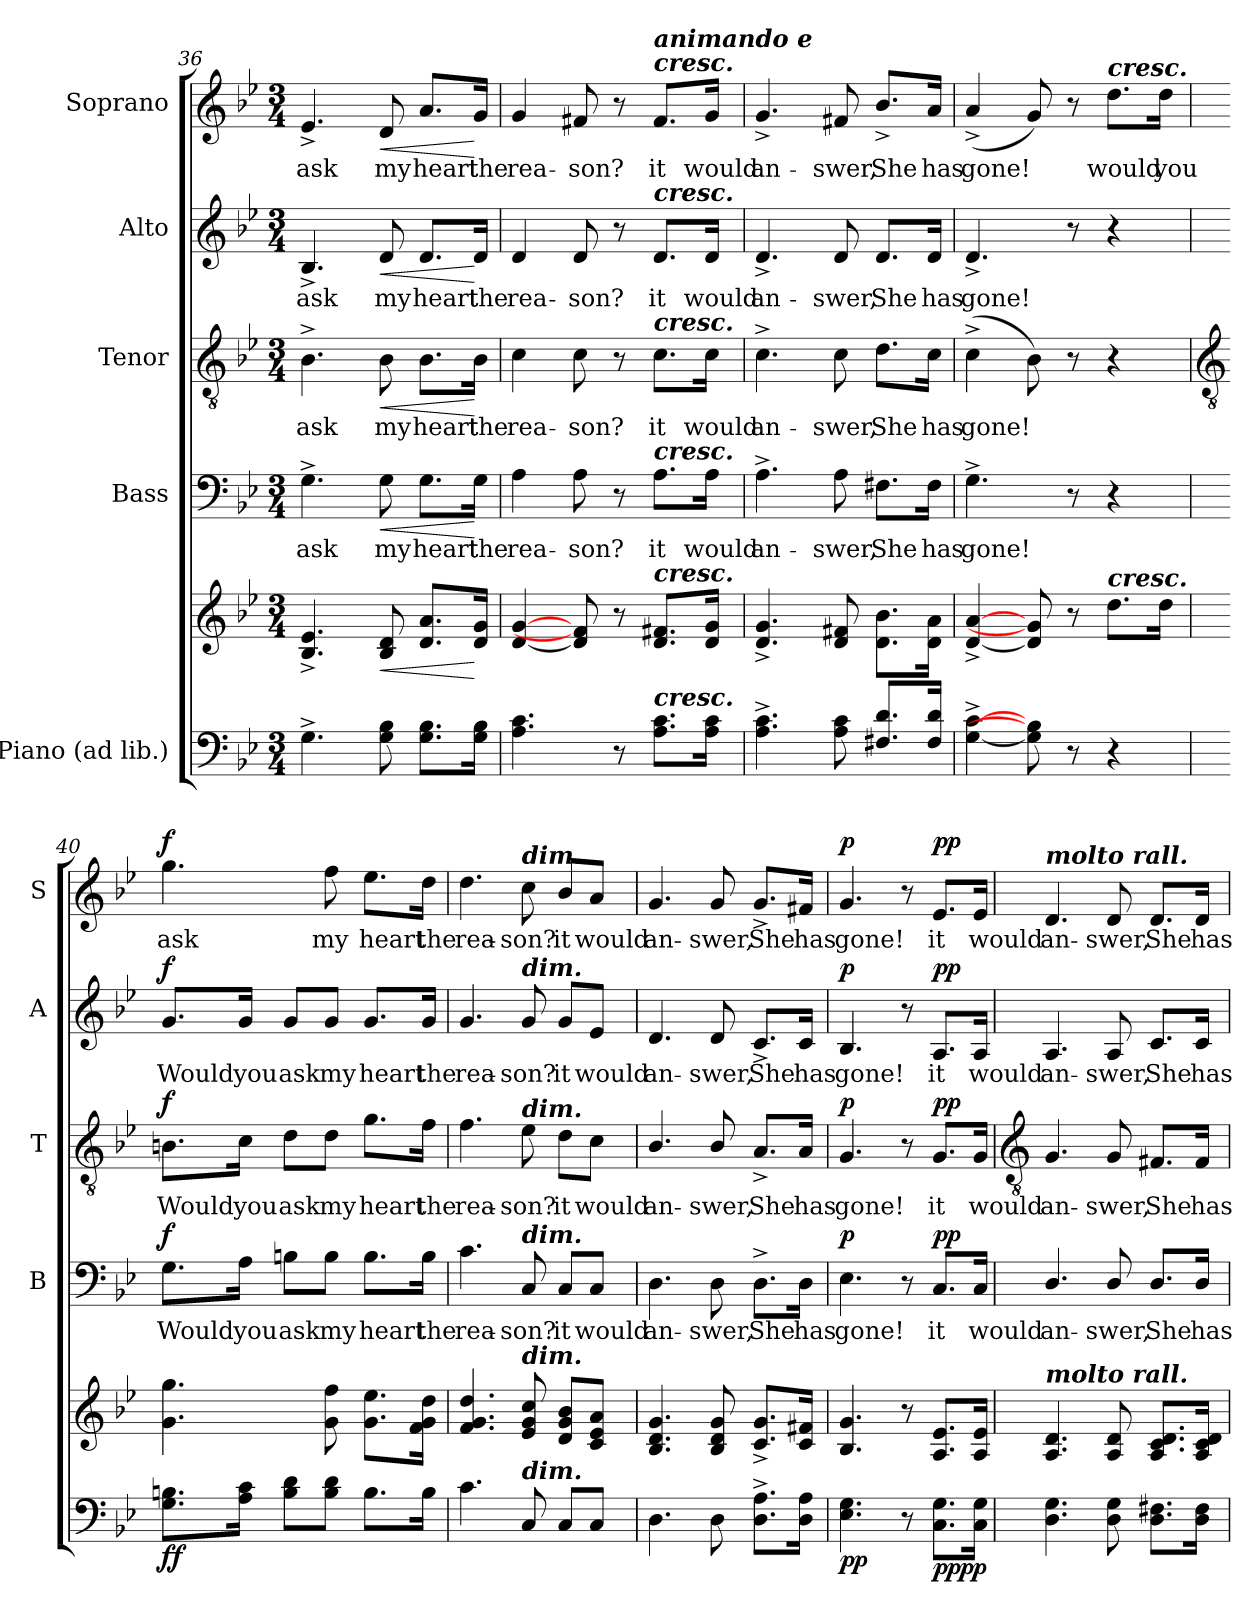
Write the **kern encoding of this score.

**kern	**kern	**dynam	**kern	**text	**dynam	**kern	**text	**dynam	**kern	**text	**dynam	**kern	**text	**dynam
*part5	*part5	*part5	*part4	*part4	*part4	*part3	*part3	*part3	*part2	*part2	*part2	*part1	*part1	*part1
*staff6	*staff5	*staff5/6	*staff4	*staff4	*staff4	*staff3	*staff3	*staff3	*staff2	*staff2	*staff2	*staff1	*staff1	*staff1
*I"Piano (ad lib.)	*	*	*I"Bass	*	*	*I"Tenor	*	*	*I"Alto	*	*	*I"Soprano	*	*
*	*	*	*I'B	*	*	*I'T	*	*	*I'A	*	*	*I'S	*	*
*clefF4	*clefG2	*	*clefF4	*	*	*clefGv2	*	*	*clefG2	*	*	*clefG2	*	*
*k[b-e-]	*k[b-e-]	*	*k[b-e-]	*	*	*k[b-e-]	*	*	*k[b-e-]	*	*	*k[b-e-]	*	*
*B-:	*B-:	*	*B-:	*	*	*B-:	*	*	*B-:	*	*	*B-:	*	*
*M3/4	*M3/4	*	*M3/4	*	*	*M3/4	*	*	*M3/4	*	*	*M3/4	*	*
=36	=36	=36	=36	=36	=36	=36	=36	=36	=36	=36	=36	=36	=36	=36
!	!	!	!	!LO:LY:b	!	!	!LO:LY:b	!	!	!LO:LY:b	!	!	!LO:LY:b	!
4.G^	4.B-^ 4.e-^	.	4.G^	ask	.	4.B-^	ask	.	4.B-^	ask	.	4.e-^	ask	.
!	!	!LO:HP:b	!	!LO:LY:b	!LO:HP:b	!	!LO:LY:b	!LO:HP:b	!	!LO:LY:b	!LO:HP:b	!	!LO:LY:b	!LO:HP:b
8G 8B-	8B- 8d	<	8G	my	<	8B-	my	<	8d	my	<	8d	my	<
!	!	!	!	!LO:LY:b	!	!	!LO:LY:b	!	!	!LO:LY:b	!	!	!LO:LY:b	!
8.G 8.B-L	8.d 8.aL	.	8.G\L	heart	.	8.B-\L	heart	.	8.d/L	heart	.	8.a/L	heart	.
!	!	!	!	!LO:LY:b	!	!	!LO:LY:b	!	!	!LO:LY:b	!	!	!LO:LY:b	!
16G 16B-J	16d 16gJ	[	16G\Jk	the	[	16B-\Jk	the	[	16d/Jk	the	[	16g/Jk	the	[
=37	=37	=37	=37	=37	=37	=37	=37	=37	=37	=37	=37	=37	=37	=37
!	!	!	!	!LO:LY:b	!	!	!LO:LY:b	!	!	!LO:LY:b	!	!	!LO:LY:b	!
4.A 4.c	[4d [4g	.	4A	rea-	.	4c	rea-	.	4d	rea-	.	4g	rea-	.
!	!	!	!	!LO:LY:b	!	!	!LO:LY:b	!	!	!LO:LY:b	!	!	!LO:LY:b	!
.	8d] 8f#]	.	8A	-son?	.	8c	-son?	.	8d	-son?	.	8f#X	-son?	.
8r	8r	.	8r	.	.	8r	.	.	8r	.	.	8r	.	.
!	!	!	!	!	!	!	!	!	!	!	!	!LO:TX:a:Bi:t=cresc.	!	!
!	!	!	!	!	!	!	!	!	!	!	!	!LO:TX:a:Bi:t=animando e	!	!
!	!	!	!	!	!	!	!	!	!LO:TX:a:Bi:t=cresc.	!	!	!	!	!
!	!	!	!	!	!	!LO:TX:a:Bi:t=cresc.	!	!	!	!	!	!	!	!
!	!	!	!LO:TX:a:Bi:t=cresc.	!	!	!	!	!	!	!	!	!	!	!
!	!LO:TX:a:Bi:t=cresc.	!	!	!	!	!	!	!	!	!	!	!	!	!
!LO:TX:a:Bi:t=cresc.	!	!	!	!	!	!	!	!	!	!	!	!	!	!
!	!	!	!	!LO:LY:b	!	!	!LO:LY:b	!	!	!LO:LY:b	!	!	!LO:LY:b	!
8.A 8.cL	8.d 8.f#L	.	8.A\L	it	.	8.c\L	it	.	8.d/L	it	.	8.f#/L	it	.
!	!	!	!	!LO:LY:b	!	!	!LO:LY:b	!	!	!LO:LY:b	!	!	!LO:LY:b	!
16A 16cJ	16d 16gJ	.	16A\Jk	would	.	16c\Jk	would	.	16d/Jk	would	.	16g/Jk	would	.
=38	=38	=38	=38	=38	=38	=38	=38	=38	=38	=38	=38	=38	=38	=38
!	!	!	!	!LO:LY:b	!	!	!LO:LY:b	!	!	!LO:LY:b	!	!	!LO:LY:b	!
4.A^ 4.c^	4.d^ 4.g^	.	4.A^	an-	.	4.c^	an-	.	4.d^	an-	.	4.g^	an-	.
!	!	!	!	!LO:LY:b	!	!	!LO:LY:b	!	!	!LO:LY:b	!	!	!LO:LY:b	!
8A 8c	8d 8f#X	.	8A	-swer,	.	8c	-swer,	.	8d	-swer,	.	8f#X	-swer,	.
!	!	!	!	!LO:LY:b	!	!	!LO:LY:b	!	!	!LO:LY:b	!	!	!LO:LY:b	!
8.F#X\ 8.d\L	8.d\ 8.b-\L	.	8.F#X\L	She	.	8.d\L	She	.	8.d/L	She	.	8.b-^/L	She	.
!	!	!	!	!LO:LY:b	!	!	!LO:LY:b	!	!	!LO:LY:b	!	!	!LO:LY:b	!
16F#/ 16d/J	16d 16aJ	.	16F#\Jk	has	.	16c\Jk	has	.	16d/Jk	has	.	16a/Jk	has	.
=39	=39	=39	=39	=39	=39	=39	=39	=39	=39	=39	=39	=39	=39	=39
!	!	!	!	!LO:LY:b	!	!	!LO:LY:b	!	!	!LO:LY:b	!	!	!LO:LY:b	!
[4G^ [4c^	[4d^ [4a^	.	4.G^	gone!	.	(>4c^	gone!	.	4.d^	gone!	.	(<4a^	gone!	.
8G] 8B-]	8d] 8g]	.	.	.	.	8B-)	.	.	.	.	.	8g)	.	.
8r	8r	.	8r	.	.	8r	.	.	8r	.	.	8r	.	.
!	!	!	!	!	!	!	!	!	!	!	!	!LO:TX:a:Bi:t=cresc.	!	!
!	!LO:TX:a:Bi:t=cresc.	!	!	!	!	!	!	!	!	!	!	!	!	!
!	!	!	!	!	!	!	!	!	!	!	!	!	!LO:LY:b	!
4r	8.ddL	.	4r	.	.	4r	.	.	4r	.	.	8.dd\L	would	.
!	!	!	!	!	!	!	!	!	!	!	!	!	!LO:LY:b	!
.	16ddJ	.	.	.	.	.	.	.	.	.	.	16dd\Jk	you	.
!!LO:LB:g=z
=40	=40	=40	=40	=40	=40	=40	=40	=40	=40	=40	=40	=40	=40	=40
*	*	*	*	*	*	*clefGv2	*	*	*	*	*	*	*	*
!	!	!LO:DY:b=2	!	!LO:LY:b	!	!	!LO:LY:b	!	!	!LO:LY:b	!	!	!LO:LY:b	!
!	!	!LO:DY:n=1:b	!	!	!LO:DY:b	!	!	!LO:DY:b	!	!	!LO:DY:b	!	!	!LO:DY:b
8.G 8.BnL	4.g 4.gg	f f	8.G\L	Would	f	8.Bn\L	Would	f	8.g/L	Would	f	4.gg	ask	f
!	!	!	!	!LO:LY:b	!	!	!LO:LY:b	!	!	!LO:LY:b	!	!	!	!
16A 16cJ	.	.	16A\Jk	you	.	16c\Jk	you	.	16g/Jk	you	.	.	.	.
!	!	!	!	!LO:LY:b	!	!	!LO:LY:b	!	!	!LO:LY:b	!	!	!	!
8B 8dL	.	.	8Bn\L	ask	.	8d\L	ask	.	8g/L	ask	.	.	.	.
!	!	!	!	!LO:LY:b	!	!	!LO:LY:b	!	!	!LO:LY:b	!	!	!LO:LY:b	!
8B 8dJ	8g 8ff	.	8B\J	my	.	8d\J	my	.	8g/J	my	.	8ff	my	.
!	!	!	!	!LO:LY:b	!	!	!LO:LY:b	!	!	!LO:LY:b	!	!	!LO:LY:b	!
8.BL	8.g 8.ee-L	.	8.B\L	heart	.	8.g\L	heart	.	8.g/L	heart	.	8.ee-\L	heart	.
!	!	!	!	!LO:LY:b	!	!	!LO:LY:b	!	!	!LO:LY:b	!	!	!LO:LY:b	!
16BJ	16f 16g 16ddJ	.	16B\Jk	the	.	16f\Jk	the	.	16g/Jk	the	.	16dd\Jk	the	.
=41	=41	=41	=41	=41	=41	=41	=41	=41	=41	=41	=41	=41	=41	=41
!	!	!	!	!LO:LY:b	!	!	!LO:LY:b	!	!	!LO:LY:b	!	!	!LO:LY:b	!
4.c	4.f 4.g 4.dd	.	4.c	rea-	.	4.f	rea-	.	4.g	rea-	.	4.dd	rea-	.
!	!	!	!	!	!	!	!	!	!	!	!	!LO:TX:a:Bi:t=dim.	!	!
!	!	!	!	!	!	!	!	!	!LO:TX:a:Bi:t=dim.	!	!	!	!	!
!	!	!	!	!	!	!LO:TX:a:Bi:t=dim.	!	!	!	!	!	!	!	!
!	!	!	!LO:TX:a:Bi:t=dim.	!	!	!	!	!	!	!	!	!	!	!
!	!LO:TX:a:Bi:t=dim.	!	!	!	!	!	!	!	!	!	!	!	!	!
!LO:TX:a:Bi:t=dim.	!	!	!	!	!	!	!	!	!	!	!	!	!	!
!	!	!	!	!LO:LY:b	!	!	!LO:LY:b	!	!	!LO:LY:b	!	!	!LO:LY:b	!
8C	8e- 8g 8cc	.	8C	-son?	.	8e-	-son?	.	8g	-son?	.	8cc	-son?	.
!	!	!	!	!LO:LY:b	!	!	!LO:LY:b	!	!	!LO:LY:b	!	!	!LO:LY:b	!
8CL	8d 8g 8b-L	.	8C/L	it	.	8d\L	it	.	8g/L	it	.	8b-/L	it	.
!	!	!	!	!LO:LY:b	!	!	!LO:LY:b	!	!	!LO:LY:b	!	!	!LO:LY:b	!
8CJ	8c 8e- 8aJ	.	8C/J	would	.	8c\J	would	.	8e-/J	would	.	8a/J	would	.
=42	=42	=42	=42	=42	=42	=42	=42	=42	=42	=42	=42	=42	=42	=42
!	!	!	!	!LO:LY:b	!	!	!LO:LY:b	!	!	!LO:LY:b	!	!	!LO:LY:b	!
4.D	4.B- 4.d 4.g	.	4.D	an-	.	4.B-/	an-	.	4.d	an-	.	4.g	an-	.
!	!	!	!	!LO:LY:b	!	!	!LO:LY:b	!	!	!LO:LY:b	!	!	!LO:LY:b	!
8D	8B- 8d 8g	.	8D	-swer,	.	8B-/	-swer,	.	8d	-swer,	.	8g	-swer,	.
!	!	!	!	!LO:LY:b	!	!	!LO:LY:b	!	!	!LO:LY:b	!	!	!LO:LY:b	!
8.D^ 8.A^L	8.c^ 8.g^L	.	8.D^\L	She	.	8.A^/L	She	.	8.c^/L	She	.	8.g^/L	She	.
!	!	!	!	!LO:LY:b	!	!	!LO:LY:b	!	!	!LO:LY:b	!	!	!LO:LY:b	!
16D 16AJ	16c 16f#XJ	.	16D\Jk	has	.	16A/Jk	has	.	16c/Jk	has	.	16f#X/Jk	has	.
=43	=43	=43	=43	=43	=43	=43	=43	=43	=43	=43	=43	=43	=43	=43
!	!	!LO:DY:b=2	!	!LO:LY:b	!	!	!LO:LY:b	!	!	!LO:LY:b	!	!	!LO:LY:b	!
!	!	!LO:DY:n=1:b	!	!	!LO:DY:b	!	!	!LO:DY:b	!	!	!LO:DY:b	!	!	!LO:DY:b
4.E- 4.G	4.B- 4.g	p p	4.E-	gone!	p	4.G	gone!	p	4.B-	gone!	p	4.g	gone!	p
8r	8r	.	8r	.	.	8r	.	.	8r	.	.	8r	.	.
!	!	!LO:DY:n=2:b=2	!	!LO:LY:b	!	!	!LO:LY:b	!	!	!LO:LY:b	!	!	!LO:LY:b	!
!	!	!LO:DY:n=3:b	!	!	!LO:DY:b	!	!	!LO:DY:b	!	!	!LO:DY:b	!	!	!LO:DY:b
8.C 8.GL	8.A 8.e-L	pp pp	8.C/L	it	pp	8.G/L	it	pp	8.A/L	it	pp	8.e-/L	it	pp
!	!	!	!	!LO:LY:b	!	!	!LO:LY:b	!	!	!LO:LY:b	!	!	!LO:LY:b	!
16C 16GJ	16A 16e-J	.	16C/Jk	would	.	16G/Jk	would	.	16A/Jk	would	.	16e-/Jk	would	.
!!LO:LB:g=z
=44	=44	=44	=44	=44	=44	=44	=44	=44	=44	=44	=44	=44	=44	=44
*	*	*	*	*	*	*clefGv2	*	*	*	*	*	*	*	*
!	!	!	!	!	!	!	!	!	!	!	!	!LO:TX:a:Bi:t=molto rall.	!	!
!	!LO:TX:a:Bi:t=molto rall.	!	!	!	!	!	!	!	!	!	!	!	!	!
!	!	!	!	!LO:LY:b	!	!	!LO:LY:b	!	!	!LO:LY:b	!	!	!LO:LY:b	!
4.D\ 4.G\	4.A 4.d	.	4.D/	an-	.	4.G	an-	.	4.A	an-	.	4.d	an-	.
!	!	!	!	!LO:LY:b	!	!	!LO:LY:b	!	!	!LO:LY:b	!	!	!LO:LY:b	!
8D\ 8G\	8A 8d	.	8D/	-swer,	.	8G	-swer,	.	8A	-swer,	.	8d	-swer,	.
!	!	!	!	!LO:LY:b	!	!	!LO:LY:b	!	!	!LO:LY:b	!	!	!LO:LY:b	!
8.D\ 8.F#X\L	8.A 8.c 8.dL	.	8.D/L	She	.	8.F#X/L	She	.	8.c/L	She	.	8.d/L	She	.
!	!	!	!	!LO:LY:b	!	!	!LO:LY:b	!	!	!LO:LY:b	!	!	!LO:LY:b	!
16D\ 16F#\J	16A 16c 16dJ	.	16D/Jk	has	.	16F#/Jk	has	.	16c/Jk	has	.	16d/Jk	has	.
=	=	=	=	=	=	=	=	=	=	=	=	=	=	=
*-	*-	*-	*-	*-	*-	*-	*-	*-	*-	*-	*-	*-	*-	*-
